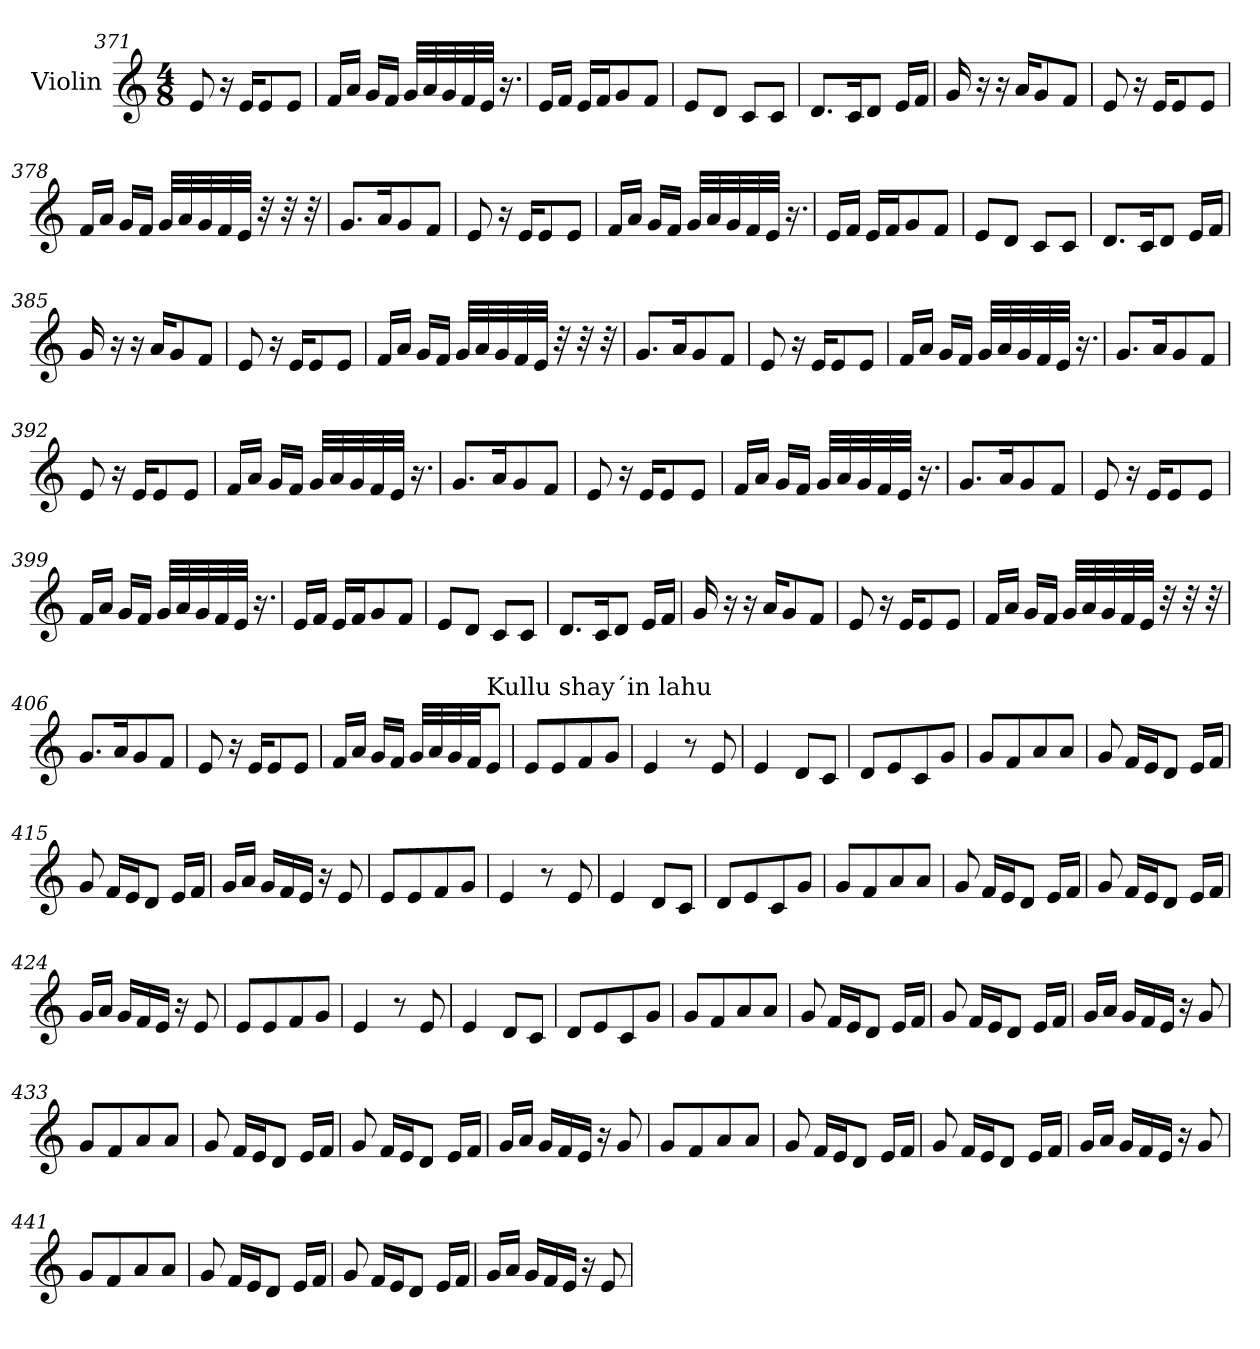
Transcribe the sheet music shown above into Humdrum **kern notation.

**kern
*part1
*staff1
*I"Violin
*clefG2
*k[]
*M4/8
=371
8e/
16r
16e/KL
8e/
8e/J
=372
16f/LL
16a/JJ
16g/LL
16f/JJ
32g/LLL
32a/
32g/
32f/
32e/JJJ
16.r
=373
16e/LL
16f/JJ
16e/LL
16f/J
8g/
8f/J
!!LO:LB:g=z
=374
8e/L
8d/J
8c/L
8c/J
=375
8.d/L
16c/K
8d/J
16e/LL
16f/JJ
=376
16g/
16r
16r
16a/KL
8g/
8f/J
=377
8e/
16r
16e/KL
8e/
8e/J
=378
16f/LL
16a/JJ
16g/LL
16f/JJ
32g/LLL
32a/
32g/
32f/
32e/JJJ
32r
32r
32r
=379
8.g/L
16a/K
8g/
8f/J
!!LO:LB:g=z
=380
8e/
16r
16e/KL
8e/
8e/J
=381
16f/LL
16a/JJ
16g/LL
16f/JJ
32g/LLL
32a/
32g/
32f/
32e/JJJ
16.r
=382
16e/LL
16f/JJ
16e/LL
16f/J
8g/
8f/J
=383
8e/L
8d/J
8c/L
8c/J
=384
8.d/L
16c/K
8d/J
16e/LL
16f/JJ
=385
16g/
16r
16r
16a/KL
8g/
8f/J
!!LO:PB:g=z
=386
8e/
16r
16e/KL
8e/
8e/J
=387
16f/LL
16a/JJ
16g/LL
16f/JJ
32g/LLL
32a/
32g/
32f/
32e/JJJ
32r
32r
32r
=388
8.g/L
16a/K
8g/
8f/J
=389
8e/
16r
16e/KL
8e/
8e/J
=390
16f/LL
16a/JJ
16g/LL
16f/JJ
32g/LLL
32a/
32g/
32f/
32e/JJJ
16.r
!!LO:LB:g=z
=391
8.g/L
16a/K
8g/
8f/J
=392
8e/
16r
16e/KL
8e/
8e/J
=393
16f/LL
16a/JJ
16g/LL
16f/JJ
32g/LLL
32a/
32g/
32f/
32e/JJJ
16.r
=394
8.g/L
16a/K
8g/
8f/J
=395
8e/
16r
16e/KL
8e/
8e/J
=396
16f/LL
16a/JJ
16g/LL
16f/JJ
32g/LLL
32a/
32g/
32f/
32e/JJJ
16.r
!!LO:LB:g=z
=397
8.g/L
16a/K
8g/
8f/J
=398
8e/
16r
16e/KL
8e/
8e/J
=399
16f/LL
16a/JJ
16g/LL
16f/JJ
32g/LLL
32a/
32g/
32f/
32e/JJJ
16.r
=400
16e/LL
16f/JJ
16e/LL
16f/J
8g/
8f/J
=401
8e/L
8d/J
8c/L
8c/J
=402
8.d/L
16c/K
8d/J
16e/LL
16f/JJ
!!LO:LB:g=z
=403
16g/
16r
16r
16a/KL
8g/
8f/J
=404
8e/
16r
16e/KL
8e/
8e/J
=405
16f/LL
16a/JJ
16g/LL
16f/JJ
32g/LLL
32a/
32g/
32f/
32e/JJJ
32r
32r
32r
=406
8.g/L
16a/K
8g/
8f/J
=407
8e/
16r
16e/KL
8e/
8e/J
!!LO:LB:g=z
=408
*MM70
16f/LL
16a/JJ
16g/LL
16f/JJ
32g/LLL
32a/
32g/
32f/JJ
!LO:TX:a:t=Kullu shay´in lahu
8e/J
=409
8e/L
8e/
8f/
8g/J
=410
4e/
8r
8e/
=411
4e/
8d/L
8c/J
=412
8d/L
8e/
8c/
8g/J
=413
8g/L
8f/
8a/
8a/J
=414
8g/
16f/LL
16e/J
8d/J
16e/LL
16f/JJ
!!LO:LB:g=z
=415
8g/
16f/LL
16e/J
8d/J
16e/LL
16f/JJ
=416
16g/LL
16a/JJ
16g/LL
16f/
16e/JJ
16r
8e/
=417
8e/L
8e/
8f/
8g/J
=418
4e/
8r
8e/
=419
4e/
8d/L
8c/J
=420
8d/L
8e/
8c/
8g/J
=421
8g/L
8f/
8a/
8a/J
!!LO:LB:g=z
=422
8g/
16f/LL
16e/J
8d/J
16e/LL
16f/JJ
=423
8g/
16f/LL
16e/J
8d/J
16e/LL
16f/JJ
=424
16g/LL
16a/JJ
16g/LL
16f/
16e/JJ
16r
8e/
=425
8e/L
8e/
8f/
8g/J
=426
4e/
8r
8e/
=427
4e/
8d/L
8c/J
=428
8d/L
8e/
8c/
8g/J
!!LO:LB:g=z
=429
8g/L
8f/
8a/
8a/J
=430
8g/
16f/LL
16e/J
8d/J
16e/LL
16f/JJ
=431
8g/
16f/LL
16e/J
8d/J
16e/LL
16f/JJ
=432
16g/LL
16a/JJ
16g/LL
16f/
16e/JJ
16r
8g/
=433
8g/L
8f/
8a/
8a/J
=434
8g/
16f/LL
16e/J
8d/J
16e/LL
16f/JJ
!!LO:PB:g=z
=435
8g/
16f/LL
16e/J
8d/J
16e/LL
16f/JJ
=436
16g/LL
16a/JJ
16g/LL
16f/
16e/JJ
16r
8g/
=437
8g/L
8f/
8a/
8a/J
=438
8g/
16f/LL
16e/J
8d/J
16e/LL
16f/JJ
=439
8g/
16f/LL
16e/J
8d/J
16e/LL
16f/JJ
=440
16g/LL
16a/JJ
16g/LL
16f/
16e/JJ
16r
8g/
!!LO:LB:g=z
=441
8g/L
8f/
8a/
8a/J
=442
8g/
16f/LL
16e/J
8d/J
16e/LL
16f/JJ
=443
8g/
16f/LL
16e/J
8d/J
16e/LL
16f/JJ
=444
16g/LL
16a/JJ
16g/LL
16f/
16e/JJ
16r
8e/
=
*-
